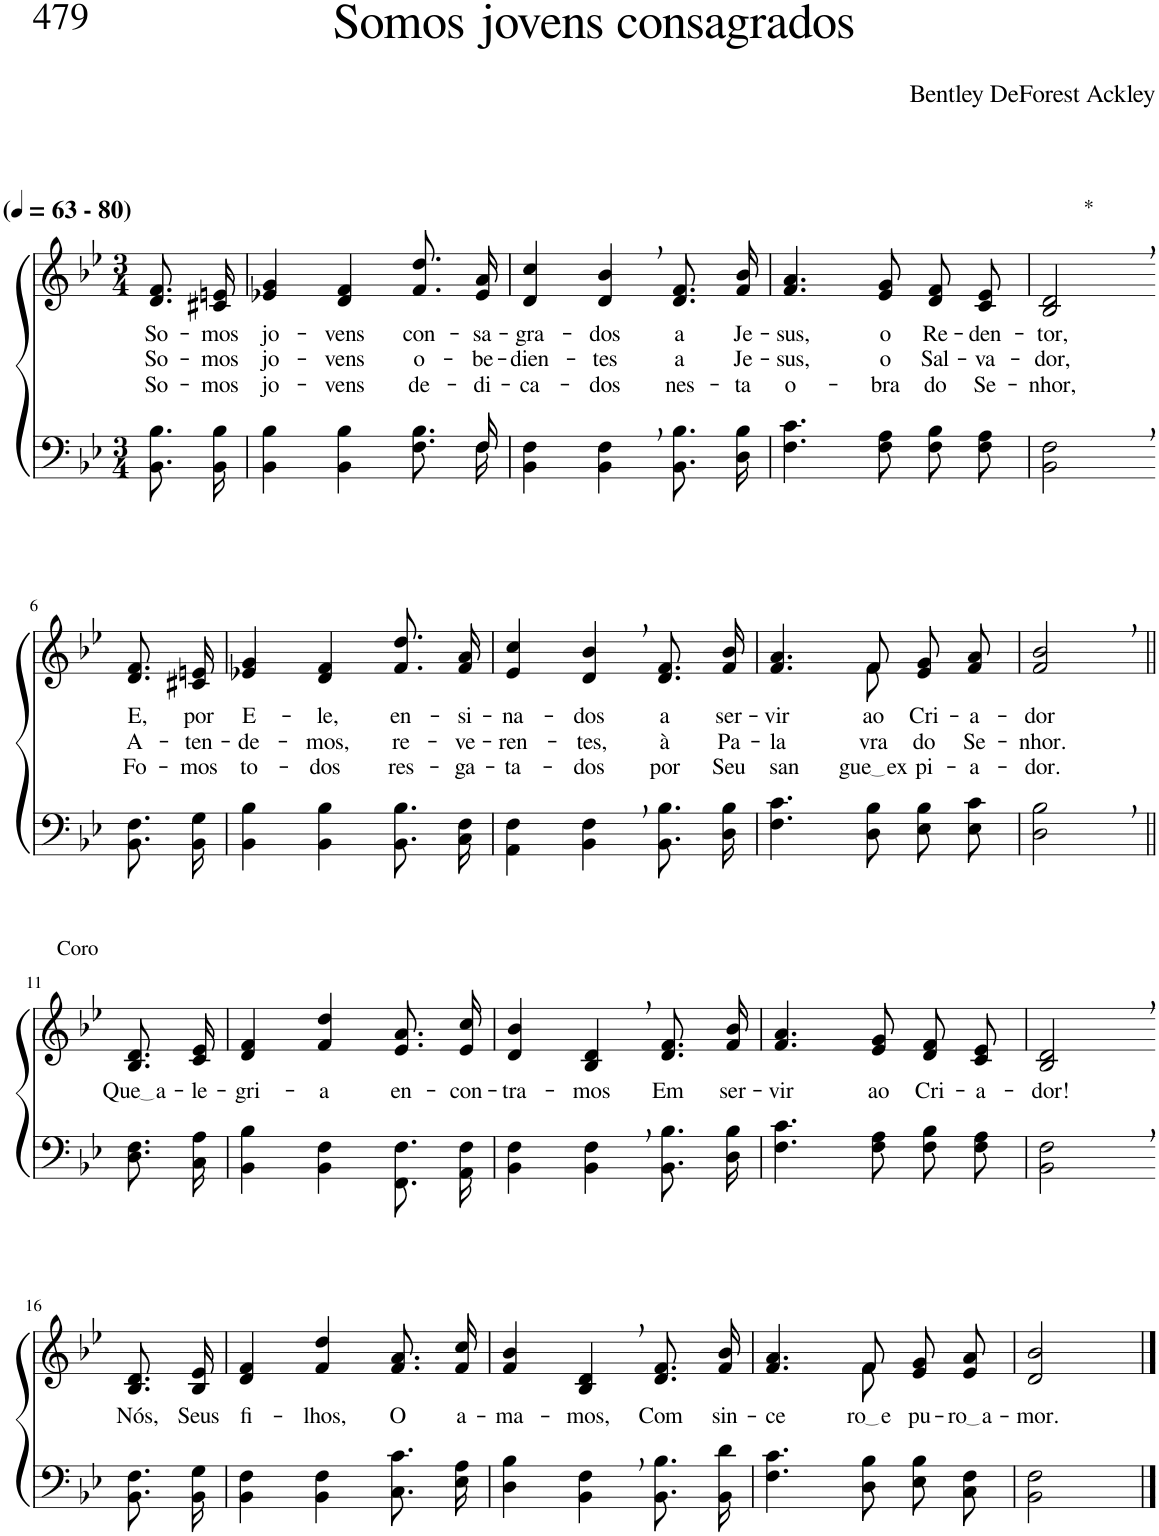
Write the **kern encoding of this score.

**kern	**kern	**text	**text	**text
*part2	*part1	*part1	*part1	*part1
*staff2	*staff1	*staff1	*staff1	*staff1
*I"Parte III e IV	*I"Parte I e II	*	*	*
*clefF4	*clefG2	*	*	*
*k[b-e-]	*k[b-e-]	*	*	*
*M3/4	*M3/4	*	*	*
*MM63	*MM63	*	*	*
=1	=1	=1	=1	=1
!	!LO:TX:a:B:t=(	!	!	!
!	!LO:TX:a:B:t=- 80)	!	!	!
!	!	!LO:LY:b	!LO:LY:b	!LO:LY:b
8.BB-\ 8.B-\L	8.d/ 8.f/L	So-	So-	So-
!	!	!LO:LY:b	!LO:LY:b	!LO:LY:b
16BB-\ 16B-\Jk	16c#X/ 16en/Jk	-mos	-mos	-mos
=2	=2	=2	=2	=2
*^	*	*	*	*
!	!	!	!LO:LY:b	!LO:LY:b	!LO:LY:b
4BB-\ 4B-\	8.ryy	4e-X/ 4g/	jo-	jo-	jo-
!	!	!	!LO:LY:b	!LO:LY:b	!LO:LY:b
*v	*v	*	*	*	*
4BB-\ 4B-\	4d/ 4f/	-vens	-vens	-vens
!	!	!LO:LY:b	!LO:LY:b	!LO:LY:b
8.F\ 8.B-\L	8.f/ 8.dd/L	con-	o-	de-
*^	*	*	*	*
!	!	!	!LO:LY:b	!LO:LY:b	!LO:LY:b
16F\Jk	16F/	16e-/ 16a/Jk	-sa-	-be-	-di-
=3	=3	=3	=3	=3	=3
!	!	!	!LO:LY:b	!LO:LY:b	!LO:LY:b
*v	*v	*	*	*	*
4BB-\ 4F\	4d/ 4cc/	-gra-	-dien-	-ca-
!	!	!LO:LY:b	!LO:LY:b	!LO:LY:b
4BB-\, 4F\,	4d/, 4b-/,	-dos	-tes	-dos
!	!	!LO:LY:b	!LO:LY:b	!LO:LY:b
8.BB-\ 8.B-\L	8.d/ 8.f/L	a	a	nes-
!	!	!LO:LY:b	!LO:LY:b	!LO:LY:b
16D\ 16B-\Jk	16f/ 16b-/Jk	Je-	Je-	-ta
=4	=4	=4	=4	=4
!	!	!LO:LY:b	!LO:LY:b	!LO:LY:b
4.F\ 4.c\	4.f/ 4.a/	-sus,	-sus,	o-
!	!	!LO:LY:b	!LO:LY:b	!LO:LY:b
8F\ 8A\	8e-/ 8g/	o	o	-bra
!	!	!LO:LY:b	!LO:LY:b	!LO:LY:b
8F\ 8B-\L	8d/ 8f/L	Re-	Sal-	do
!	!	!LO:LY:b	!LO:LY:b	!LO:LY:b
8F\ 8A\J	8c/ 8e-/J	-den-	-va-	Se-
=5	=5	=5	=5	=5
!	!LO:TX:a:t=*	!	!	!
!	!	!LO:LY:b	!LO:LY:b	!LO:LY:b
2BB-\, 2F\,	2B-/, 2d/,	-tor,	-dor,	-nhor,
!!LO:LB:g=z
=6-	=6-	=6-	=6-	=6-
!	!	!LO:LY:b	!LO:LY:b	!LO:LY:b
8.BB-\ 8.F\L	8.d/ 8.f/L	E,	A-	Fo-
!	!	!LO:LY:b	!LO:LY:b	!LO:LY:b
16BB-\ 16G\Jk	16c#X/ 16en/Jk	por	-ten-	-mos
=7	=7	=7	=7	=7
!	!	!LO:LY:b	!LO:LY:b	!LO:LY:b
4BB-\ 4B-\	4e-X/ 4g/	E-	-de-	to-
!	!	!LO:LY:b	!LO:LY:b	!LO:LY:b
4BB-\ 4B-\	4d/ 4f/	-le,	-mos,	-dos
!	!	!LO:LY:b	!LO:LY:b	!LO:LY:b
8.BB-\ 8.B-\L	8.f/ 8.dd/L	en-	re-	res-
!	!	!LO:LY:b	!LO:LY:b	!LO:LY:b
16C\ 16F\Jk	16f/ 16a/Jk	-si-	-ve-	-ga-
=8	=8	=8	=8	=8
!	!	!LO:LY:b	!LO:LY:b	!LO:LY:b
4AA\ 4F\	4e-/ 4cc/	-na-	-ren-	-ta-
!	!	!LO:LY:b	!LO:LY:b	!LO:LY:b
4BB-\, 4F\,	4d/, 4b-/,	-dos	-tes,	-dos
!	!	!LO:LY:b	!LO:LY:b	!LO:LY:b
8.BB-\ 8.B-\L	8.d/ 8.f/L	a	à	por
!	!	!LO:LY:b	!LO:LY:b	!LO:LY:b
16D\ 16B-\Jk	16f/ 16b-/Jk	ser-	Pa-	Seu
=9	=9	=9	=9	=9
!	!	!LO:LY:b	!LO:LY:b	!LO:LY:b
*	*^	*	*	*
4.F\ 4.c\	4.f/ 4.a/	4.ryy	-vir	-la-	san-
!	!	!	!LO:LY:b	!LO:LY:b	!LO:LY:b
8D\ 8B-\	8f/	8f\	ao	-vra	gue ex
!	!	!	!LO:LY:b	!LO:LY:b	!LO:LY:b
8E-\ 8B-\L	8e-/ 8g/L	4ryy	Cri-	do	-pi-
!	!	!	!LO:LY:b	!LO:LY:b	!LO:LY:b
8E-\ 8c\J	8f/ 8a/J	.	-a-	Se-	-a-
*	*v	*v	*	*	*
=10	=10	=10	=10	=10
!	!	!LO:LY:b	!LO:LY:b	!LO:LY:b
2D\, 2B-\,	2f/, 2b-/,	-dor	-nhor.	-dor.
!!LO:LB:g=z
=11||	=11||	=11||	=11||	=11||
!	!LO:TX:a:t=Coro	!	!	!
!	!	!LO:LY:b	!	!
8.D\ 8.F\L	8.B-/ 8.d/L	Que a	.	.
!	!	!LO:LY:b	!	!
16C\ 16A\Jk	16c/ 16e-/Jk	-le-	.	.
=12	=12	=12	=12	=12
!	!	!LO:LY:b	!	!
4BB-\ 4B-\	4d/ 4f/	-gri-	.	.
!	!	!LO:LY:b	!	!
4BB-\ 4F\	4f/ 4dd/	-a	.	.
!	!	!LO:LY:b	!	!
8.FF/ 8.F/L	8.e-/ 8.a/L	en-	.	.
!	!	!LO:LY:b	!	!
16AA/ 16F/Jk	16e-/ 16cc/Jk	-con-	.	.
=13	=13	=13	=13	=13
!	!	!LO:LY:b	!	!
4BB-\ 4F\	4d/ 4b-/	-tra-	.	.
!	!	!LO:LY:b	!	!
4BB-\, 4F\,	4B-/, 4d/,	-mos	.	.
!	!	!LO:LY:b	!	!
8.BB-\ 8.B-\L	8.d/ 8.f/L	Em	.	.
!	!	!LO:LY:b	!	!
16D\ 16B-\Jk	16f/ 16b-/Jk	ser-	.	.
=14	=14	=14	=14	=14
!	!	!LO:LY:b	!	!
4.F\ 4.c\	4.f/ 4.a/	-vir	.	.
!	!	!LO:LY:b	!	!
8F\ 8A\	8e-/ 8g/	ao	.	.
!	!	!LO:LY:b	!	!
8F\ 8B-\L	8d/ 8f/L	Cri-	.	.
!	!	!LO:LY:b	!	!
8F\ 8A\J	8c/ 8e-/J	-a-	.	.
=15	=15	=15	=15	=15
!	!	!LO:LY:b	!	!
2BB-\, 2F\,	2B-/, 2d/,	-dor!	.	.
!!LO:LB:g=z
=16-	=16-	=16-	=16-	=16-
!	!	!LO:LY:b	!	!
8.BB-\ 8.F\L	8.B-/ 8.d/L	Nós,	.	.
!	!	!LO:LY:b	!	!
16BB-\ 16G\Jk	16B-/ 16e-/Jk	Seus	.	.
=17	=17	=17	=17	=17
!	!	!LO:LY:b	!	!
4BB-\ 4F\	4d/ 4f/	fi-	.	.
!	!	!LO:LY:b	!	!
4BB-\ 4F\	4f/ 4dd/	-lhos,	.	.
!	!	!LO:LY:b	!	!
8.C\ 8.c\L	8.f/ 8.a/L	O	.	.
!	!	!LO:LY:b	!	!
16E-\ 16A\Jk	16f/ 16cc/Jk	a-	.	.
=18	=18	=18	=18	=18
!	!	!LO:LY:b	!	!
4D\ 4B-\	4f/ 4b-/	-ma-	.	.
!	!	!LO:LY:b	!	!
4BB-\, 4F\,	4B-/, 4d/,	-mos,	.	.
!	!	!LO:LY:b	!	!
8.BB-\ 8.B-\L	8.d/ 8.f/L	Com	.	.
!	!	!LO:LY:b	!	!
16BB-\ 16d\Jk	16f/ 16b-/Jk	sin-	.	.
=19	=19	=19	=19	=19
!	!	!LO:LY:b	!	!
*	*^	*	*	*
4.F\ 4.c\	4.f/ 4.a/	4.ryy	-ce-	.	.
!	!	!	!LO:LY:b	!	!
8D\ 8B-\	8f/	8f\	ro e	.	.
!	!	!	!LO:LY:b	!	!
8E-\ 8B-\L	8e-/ 8g/L	4ryy	pu-	.	.
!	!	!	!LO:LY:b	!	!
8C\ 8F\J	8e-/ 8a/J	.	ro a	.	.
*	*v	*v	*	*	*
=20	=20	=20	=20	=20
!	!	!LO:LY:b	!	!
2BB-\ 2F\	2d/ 2b-/	-mor.	.	.
==	==	==	==	==
*-	*-	*-	*-	*-
